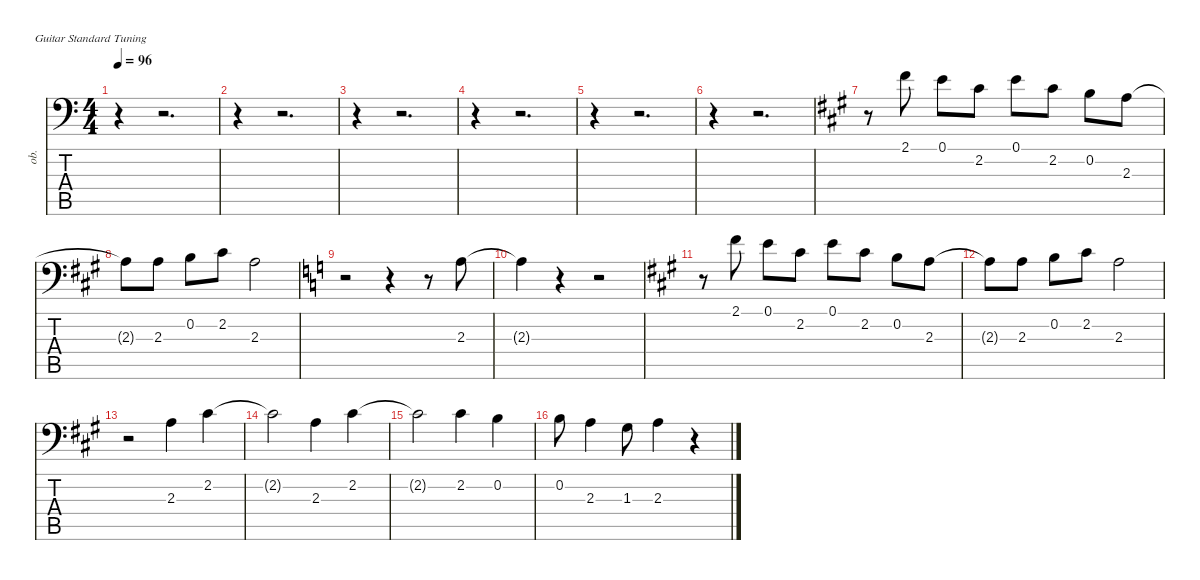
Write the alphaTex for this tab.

\defaultSystemsLayout 4
\hideDynamics
\bracketExtendMode nobrackets
\track ("Track 1" "ob.") {instrument oboe}
\staff {score tabs}
\tuning (E4 B3 G3 D3 A2 E2)
\ts (4 4)
\tempo 96
\clef f4
\ks c
r.4{dy f instrument oboe beam Down} r.2{d beam Down} |
r.4{beam Down} r.2{d beam Down} |
r.4{beam Down} r.2{d beam Down} |
r.4{beam Down} r.2{d beam Down} |
r.4{beam Down} r.2{d beam Down} |
r.4{beam Down} r.2{d beam Down} |
\ks a
r.8{beam Down} 2.1{acc #}.8{beam Down} 0.1{acc forcenatural}.8{beam Down} 2.2{acc #}.8{beam Down} 0.1{acc forcenatural}.8{beam Down} 2.2{acc #}.8{beam Down} 0.2{acc forcenatural}.8{beam Down} 2.3{acc forcenatural}.8{beam Down} |
2.3{t acc forcenatural}.8{beam Down} 2.3{acc forcenatural}.8{beam Down} 0.2{acc forcenatural}.8{beam Down} 2.2{acc #}.8{beam Down} 2.3{acc forcenatural}.2{beam Down} |
\ks c
r.2{beam Down} r.4{beam Down} r.8{beam Down} 2.3.8{beam Down} |
2.3{t}.4{beam Down} r.4{beam Down} r.2{beam Down} |
\ks a
r.8{beam Down} 2.1{acc #}.8{beam Down} 0.1{acc forcenatural}.8{beam Down} 2.2{acc #}.8{beam Down} 0.1{acc forcenatural}.8{beam Down} 2.2{acc #}.8{beam Down} 0.2{acc forcenatural}.8{beam Down} 2.3{acc forcenatural}.8{beam Down} |
2.3{t acc forcenatural}.8{beam Down} 2.3{acc forcenatural}.8{beam Down} 0.2{acc forcenatural}.8{beam Down} 2.2{acc #}.8{beam Down} 2.3{acc forcenatural}.2{beam Down} |
r.2{beam Down} 2.3{acc forcenatural}.4{beam Down} 2.2{acc #}.4{beam Down} |
2.2{t acc #}.2{beam Down} 2.3{acc forcenatural}.4{beam Down} 2.2{acc #}.4{beam Down} |
2.2{t acc #}.2{beam Down} 2.2{acc #}.4{beam Down} 0.2{acc forcenatural}.4{beam Down} |
0.2{acc forcenatural}.8{beam Down} 2.3{acc forcenatural}.4{beam Down} 1.3{acc #}.8{beam Down} 2.3{acc forcenatural}.4{beam Down} r.4{beam Down}
